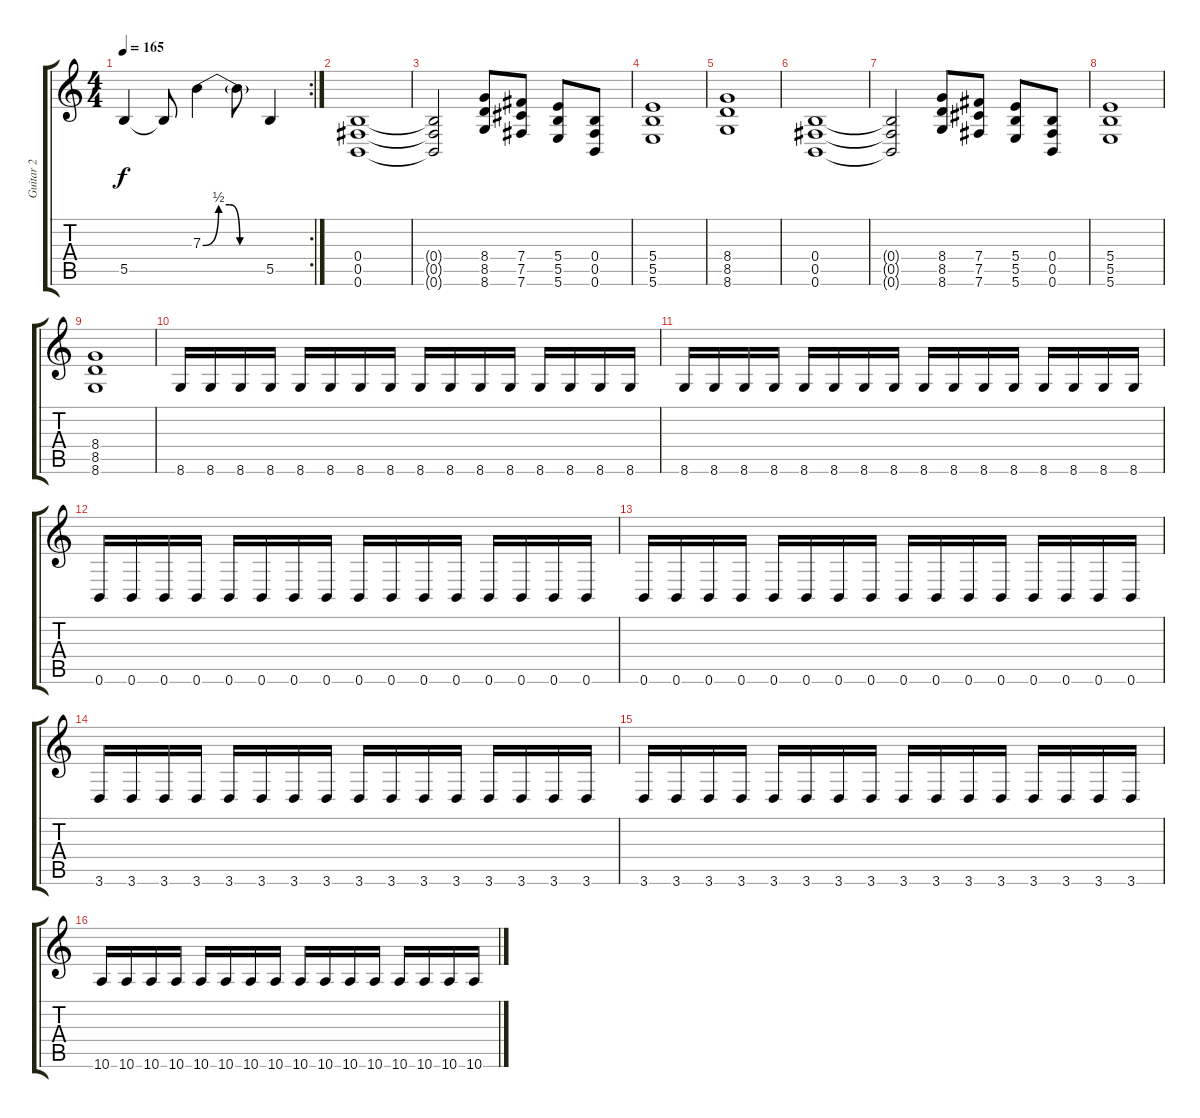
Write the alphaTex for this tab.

\track ("Guitar 2" "Guitar 2") {instrument overdrivenguitar}
\staff {score tabs}
\tuning (Db4 Ab3 E3 B2 Gb2 B1) {hide}
\rc 2
\ts (4 4)
\tempo 165
\clef g2
\ks c
5.5.4{dy f} 5.5{t}.8 7.3{be (custom 0 0 15 2 25 2 35 0 60 0)}.4 7.3{t}.8 5.5.4 |
(0.4 0.5 0.6).1 |
(0.4{t} 0.5{t} 0.6{t}).2 (8.4 8.5 8.6).8 (7.4 7.5 7.6).8 (5.4 5.5 5.6).8 (0.4 0.5 0.6).8 |
(5.4 5.5 5.6).1 |
(8.4 8.5 8.6).1 |
(0.4 0.5 0.6).1 |
(0.4{t} 0.5{t} 0.6{t}).2 (8.4 8.5 8.6).8 (7.4 7.5 7.6).8 (5.4 5.5 5.6).8 (0.4 0.5 0.6).8 |
(5.4 5.5 5.6).1 |
(8.4 8.5 8.6).1 |
8.6.16 8.6.16 8.6.16 8.6.16 8.6.16 8.6.16 8.6.16 8.6.16 8.6.16 8.6.16 8.6.16 8.6.16 8.6.16 8.6.16 8.6.16 8.6.16 |
8.6.16 8.6.16 8.6.16 8.6.16 8.6.16 8.6.16 8.6.16 8.6.16 8.6.16 8.6.16 8.6.16 8.6.16 8.6.16 8.6.16 8.6.16 8.6.16 |
0.6.16 0.6.16 0.6.16 0.6.16 0.6.16 0.6.16 0.6.16 0.6.16 0.6.16 0.6.16 0.6.16 0.6.16 0.6.16 0.6.16 0.6.16 0.6.16 |
0.6.16 0.6.16 0.6.16 0.6.16 0.6.16 0.6.16 0.6.16 0.6.16 0.6.16 0.6.16 0.6.16 0.6.16 0.6.16 0.6.16 0.6.16 0.6.16 |
3.6.16 3.6.16 3.6.16 3.6.16 3.6.16 3.6.16 3.6.16 3.6.16 3.6.16 3.6.16 3.6.16 3.6.16 3.6.16 3.6.16 3.6.16 3.6.16 |
3.6.16 3.6.16 3.6.16 3.6.16 3.6.16 3.6.16 3.6.16 3.6.16 3.6.16 3.6.16 3.6.16 3.6.16 3.6.16 3.6.16 3.6.16 3.6.16 |
10.6.16 10.6.16 10.6.16 10.6.16 10.6.16 10.6.16 10.6.16 10.6.16 10.6.16 10.6.16 10.6.16 10.6.16 10.6.16 10.6.16 10.6.16 10.6.16
